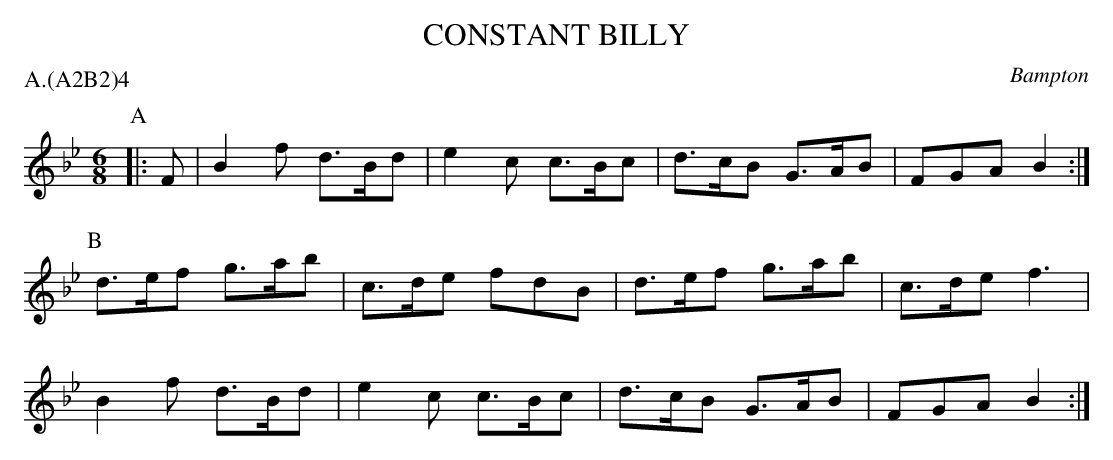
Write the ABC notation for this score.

X:1
T: CONSTANT BILLY
O: Bampton
P: A.(A2B2)4
M: 6/8
L: 1/8
K: Bb
P: A
|: F | B2f  d>Bd | e2c c>Bc | d>cB G>AB | FGA  B2 :|
P: B
       d>ef g>ab | c>de fdB | d>ef g>ab | c>de f3  |
       B2f  d>Bd | e2c c>Bc | d>cB G>AB | FGA  B2 :|
